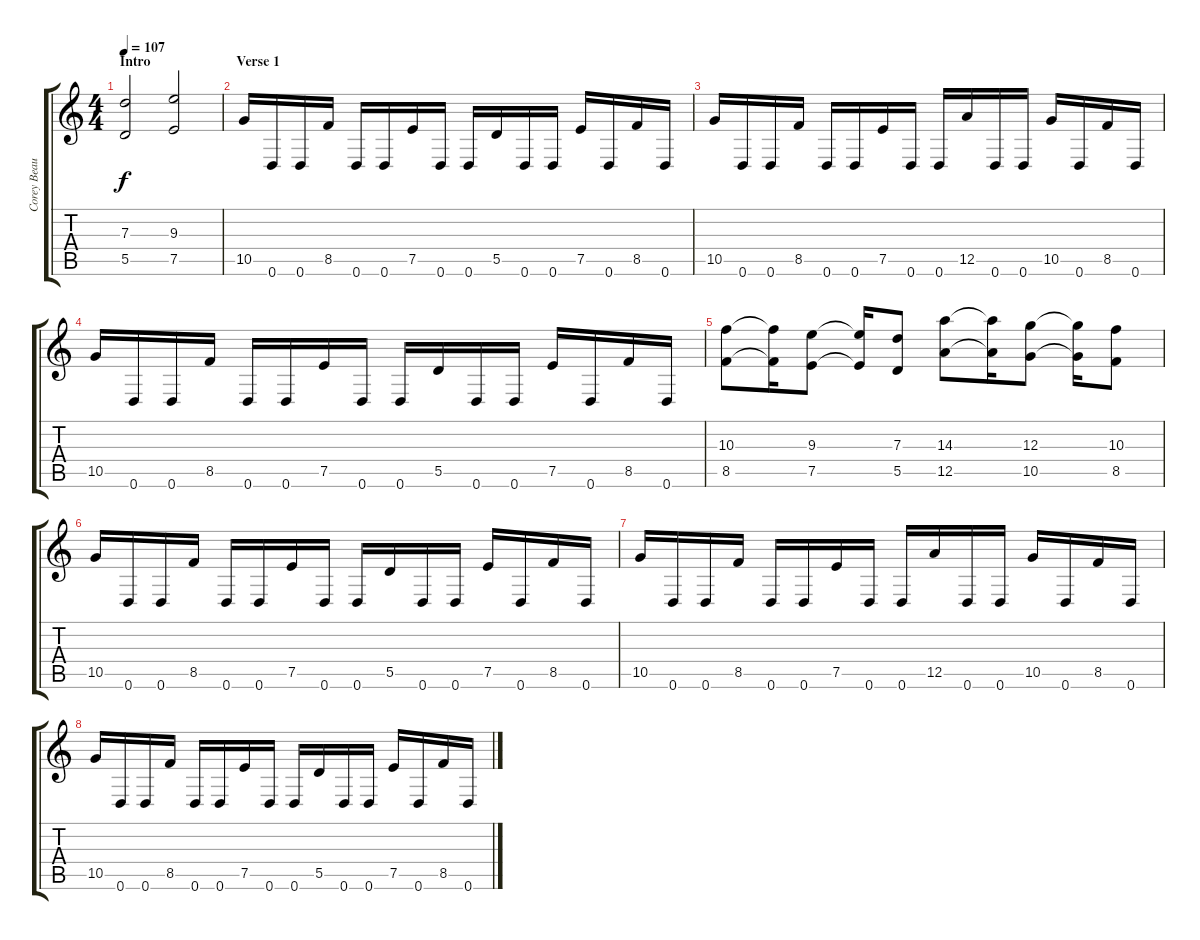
\track ("Corey Beaulieu" "Corey Beau") {instrument distortionguitar}
\staff {score tabs}
\tuning (E4 B3 G3 D3 A2 D2) {hide}
\ts (4 4)
\section ("" "Intro")
\tempo 107
\clef g2
\ks c
(7.3 5.5).2{dy f instrument distortionguitar} (9.3 7.5).2 |
\section ("" "Verse 1")
10.5.16 0.6.16 0.6.16 8.5.16 0.6.16 0.6.16 7.5.16 0.6.16 0.6.16 5.5.16 0.6.16 0.6.16 7.5.16 0.6.16 8.5.16 0.6.16 |
10.5.16 0.6.16 0.6.16 8.5.16 0.6.16 0.6.16 7.5.16 0.6.16 0.6.16 12.5.16 0.6.16 0.6.16 10.5.16 0.6.16 8.5.16 0.6.16 |
10.5.16 0.6.16 0.6.16 8.5.16 0.6.16 0.6.16 7.5.16 0.6.16 0.6.16 5.5.16 0.6.16 0.6.16 7.5.16 0.6.16 8.5.16 0.6.16 |
(10.3 8.5).8 (10.3{t} 8.5{t}).16 (9.3 7.5).8 (9.3{t} 7.5{t}).16 (7.3 5.5).8 (14.3 12.5).8 (14.3{t} 12.5{t}).16 (12.3 10.5).8 (12.3{t} 10.5{t}).16 (10.3 8.5).8 |
10.5.16 0.6.16 0.6.16 8.5.16 0.6.16 0.6.16 7.5.16 0.6.16 0.6.16 5.5.16 0.6.16 0.6.16 7.5.16 0.6.16 8.5.16 0.6.16 |
10.5.16 0.6.16 0.6.16 8.5.16 0.6.16 0.6.16 7.5.16 0.6.16 0.6.16 12.5.16 0.6.16 0.6.16 10.5.16 0.6.16 8.5.16 0.6.16 |
10.5.16 0.6.16 0.6.16 8.5.16 0.6.16 0.6.16 7.5.16 0.6.16 0.6.16 5.5.16 0.6.16 0.6.16 7.5.16 0.6.16 8.5.16 0.6.16
